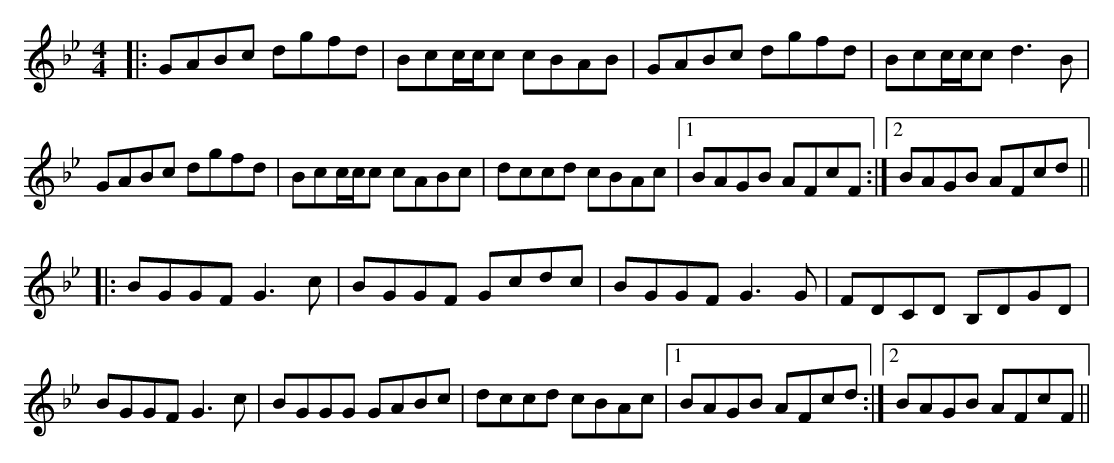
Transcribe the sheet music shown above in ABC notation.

X:1
M:4/4
K:Gmin
|:GABc dgfd|Bcc/c/c cBAB|GABc dgfd|Bcc/c/cd3B|
GABc dgfd|Bcc/c/c cABc|dccd cBAc|1 BAGB AFcF:|2 BAGB AFcd||
|:BGGF G3c|BGGF Gcdc|BGGF G3G|FDCD B,DGD|
BGGF G3c|BGGG GABc|dccd cBAc|1 BAGB AFcd:|2 BAGB AFcF||
